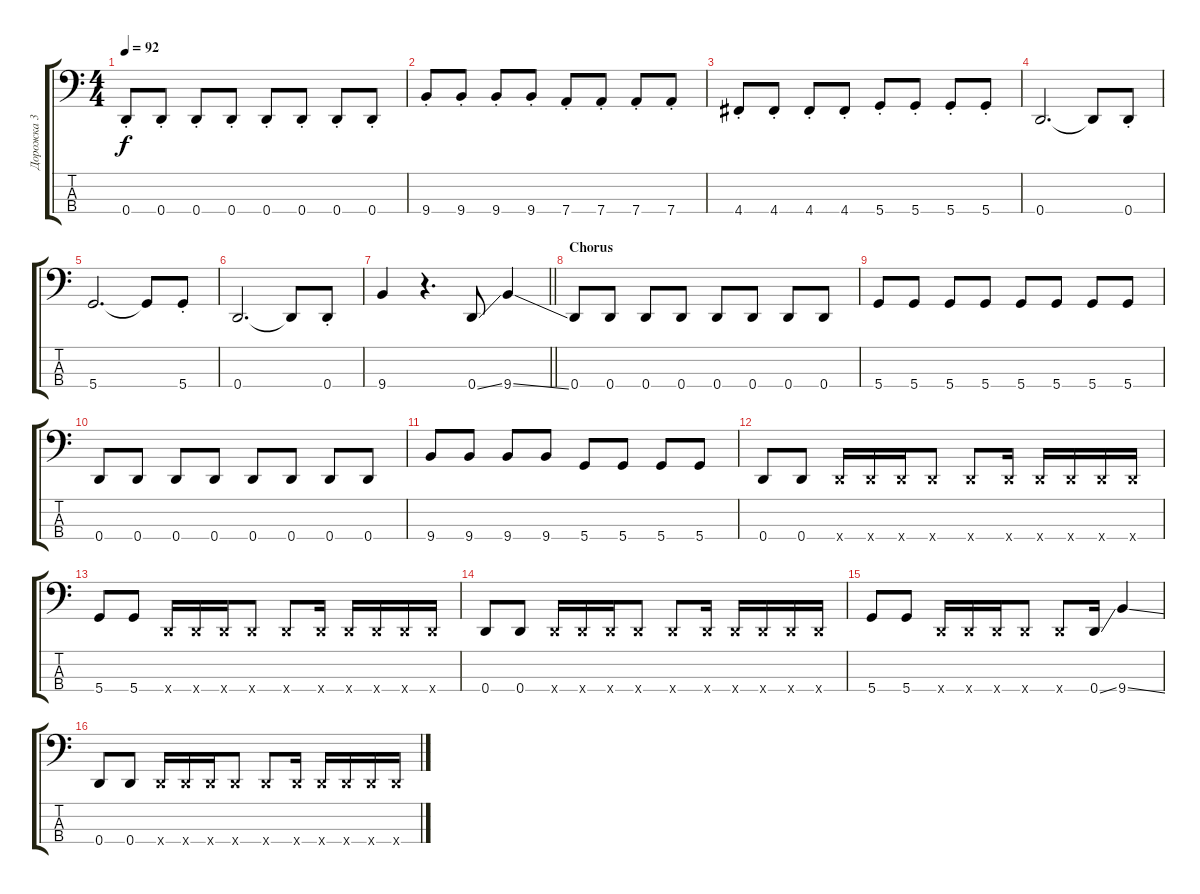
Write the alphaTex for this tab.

\track ("Дорожка 3" "Дорожка 3") {instrument electricbassfinger}
\staff {score tabs}
\tuning (G2 D2 A1 D1) {hide}
\ts (4 4)
\tempo 92
\clef f4
\ks c
0.4{st}.8{dy f} 0.4{st}.8 0.4{st}.8 0.4{st}.8 0.4{st}.8 0.4{st}.8 0.4{st}.8 0.4{st}.8 |
9.4{st}.8 9.4{st}.8 9.4{st}.8 9.4{st}.8 7.4{st}.8 7.4{st}.8 7.4{st}.8 7.4{st}.8 |
4.4{st}.8 4.4{st}.8 4.4{st}.8 4.4{st}.8 5.4{st}.8 5.4{st}.8 5.4{st}.8 5.4{st}.8 |
0.4.2{d} 0.4{t}.8 0.4{st}.8 |
5.4.2{d} 5.4{t}.8 5.4{st}.8 |
0.4.2{d} 0.4{t}.8 0.4{st}.8 |
\barLineRight lightlight
9.4.4 r.4{d} 0.4{ss}.8 9.4{ss}.4 |
\section ("" "Chorus")
0.4.8 0.4.8 0.4.8 0.4.8 0.4.8 0.4.8 0.4.8 0.4.8 |
5.4.8 5.4.8 5.4.8 5.4.8 5.4.8 5.4.8 5.4.8 5.4.8 |
0.4.8 0.4.8 0.4.8 0.4.8 0.4.8 0.4.8 0.4.8 0.4.8 |
9.4.8 9.4.8 9.4.8 9.4.8 5.4.8 5.4.8 5.4.8 5.4.8 |
0.4.8 0.4.8 0.4{x}.16 0.4{x}.16 0.4{x}.16 0.4{x}.8 0.4{x}.8 0.4{x}.16 0.4{x}.16 0.4{x}.16 0.4{x}.16 0.4{x}.16 |
5.4.8 5.4.8 0.4{x}.16 0.4{x}.16 0.4{x}.16 0.4{x}.8 0.4{x}.8 0.4{x}.16 0.4{x}.16 0.4{x}.16 0.4{x}.16 0.4{x}.16 |
0.4.8 0.4.8 0.4{x}.16 0.4{x}.16 0.4{x}.16 0.4{x}.8 0.4{x}.8 0.4{x}.16 0.4{x}.16 0.4{x}.16 0.4{x}.16 0.4{x}.16 |
5.4.8 5.4.8 0.4{x}.16 0.4{x}.16 0.4{x}.16 0.4{x}.8 0.4{x}.8 0.4{ss}.16 9.4{ss}.4 |
0.4.8 0.4.8 0.4{x}.16 0.4{x}.16 0.4{x}.16 0.4{x}.8 0.4{x}.8 0.4{x}.16 0.4{x}.16 0.4{x}.16 0.4{x}.16 0.4{x}.16
